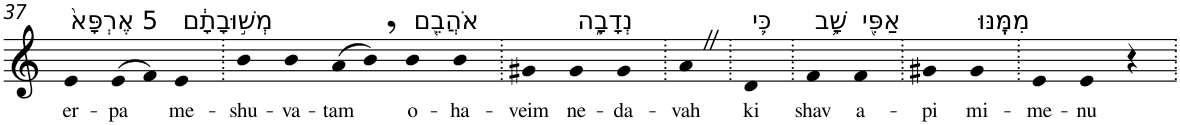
**kern	**text
*part1	*part1
*staff1	*staff1
*I"Piano	*
*I'Pno	*
!!LO:PB:g=z
*clefG2	*
*k[]	*
=37	=37
!LO:TX:a:t=5 אֶרְפָּא֙	!
!	!LO:LY:b
4e	er-
!	!LO:LY:b
(>8e	-pa
8f)	.
!LO:TX:a:t=מְשׁ֣וּבָתָ֔ם	!
!	!LO:LY:b
4e	me-
=38.	=38.
!	!LO:LY:b
4b	-shu-
!	!LO:LY:b
4b	-va-
!	!LO:LY:b
(>8a	-tam
8b,)	.
!LO:TX:a:t=אֹהֲבֵ֖ם	!
!	!LO:LY:b
4b	o-
!	!LO:LY:b
4b	-ha-
=39.	=39.
!	!LO:LY:b
4g#X	-veim
!LO:TX:a:t=נְדָבָ֑ה	!
!	!LO:LY:b
4g#	ne-
!	!LO:LY:b
4g#	-da-
=40.	=40.
!	!LO:LY:b
4aZ	-vah
=41.	=41.
!LO:TX:a:t=כִּ֛י	!
!	!LO:LY:b
4d	ki
=42.	=42.
!LO:TX:a:t=שָׁ֥ב	!
!	!LO:LY:b
4f	shav
!LO:TX:a:t=אַפִּ֖י	!
!	!LO:LY:b
4f	a-
=43.	=43.
!	!LO:LY:b
4g#X	-pi
!LO:TX:a:t=מִמֶּֽנּוּ	!
!	!LO:LY:b
4g#	mi-
=44.	=44.
!	!LO:LY:b
4e	-me-
!	!LO:LY:b
4e	-nu
4r	.
=.	=.
*-	*-
